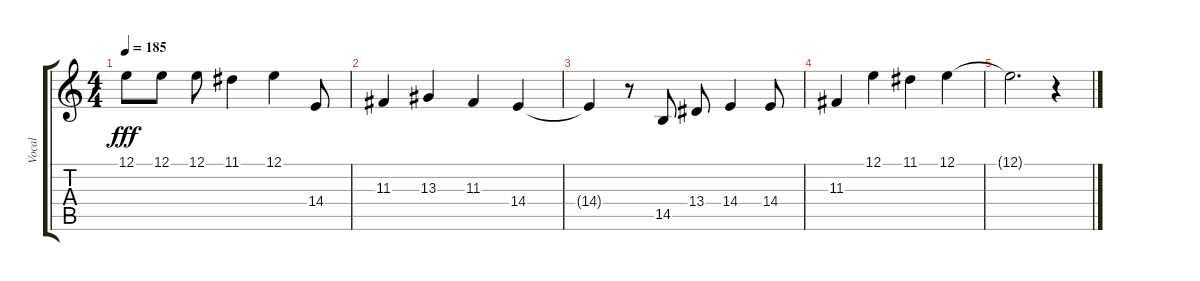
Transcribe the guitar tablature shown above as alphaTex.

\track ("Vocal" "Vocal") {instrument clarinet}
\staff {score tabs}
\tuning (E4 B3 G3 D3 A2 E2) {hide}
\ts (4 4)
\tempo 185
\clef g2
\ks c
12.1.8{dy fff} 12.1.8 12.1.8 11.1.4 12.1.4 14.4.8 |
11.3.4 13.3.4 11.3.4 14.4.4 |
14.4{t}.4 r.8 14.5.8 13.4.8 14.4.4 14.4.8 |
11.3.4 12.1.4 11.1.4 12.1.4 |
12.1{t}.2{d} r.4
